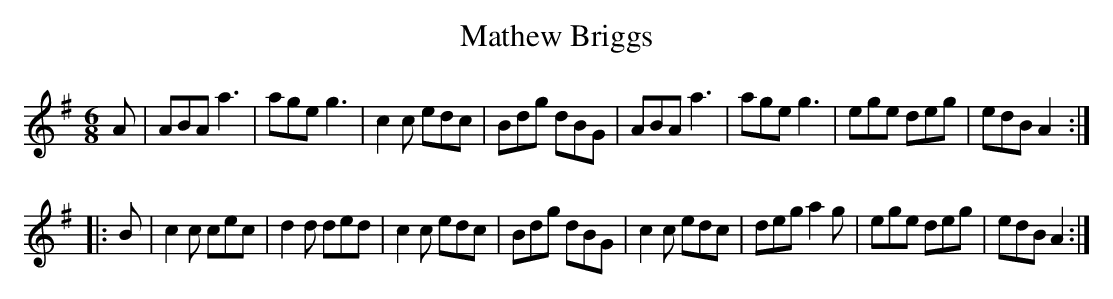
X:1
T:Mathew Briggs
M:6/8
K:G
A | ABA a3 | age g3 | c2c edc | Bdg dBG | \
ABA a3 | age g3 | ege deg | edB A2 :|
|:B | c2c cec | d2d ded | c2c edc | Bdg dBG | \
c2c edc | deg a2g | ege deg | edB A2 :|
